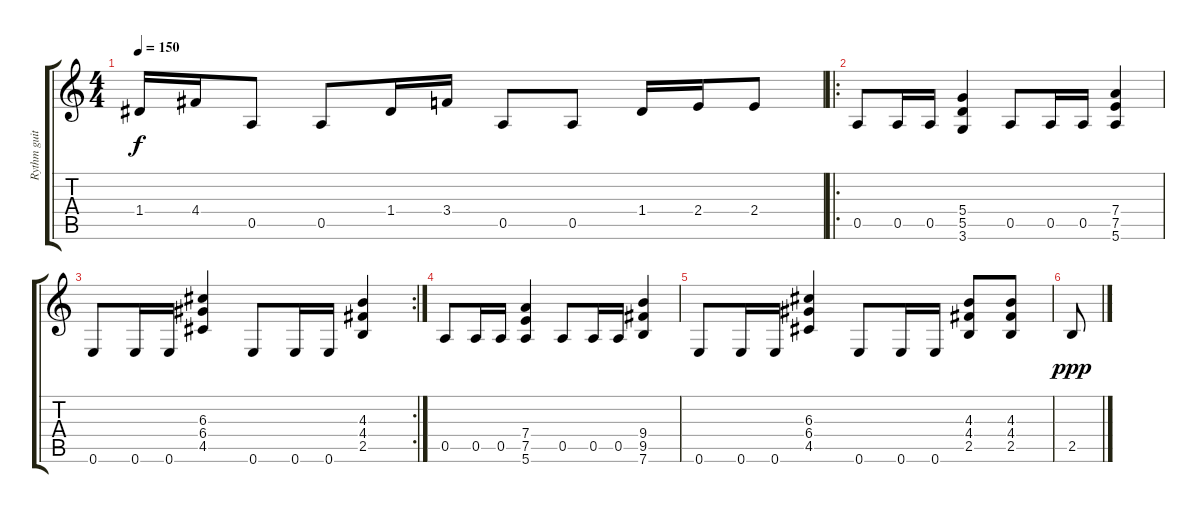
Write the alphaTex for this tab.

\track ("Rythm guitar" "Rythm guit") {instrument distortionguitar}
\staff {score tabs}
\tuning (E4 B3 G3 D3 A2 E2) {hide}
\ts (4 4)
\tempo 150
\clef g2
\ks c
1.4.16{dy f} 4.4.16 0.5.8 0.5.8 1.4.16 3.4.16 0.5.8 0.5.8 1.4.16 2.4.16 2.4.8 |
\ro
0.5.8 0.5.16 0.5.16 (5.4 5.5 3.6).4 0.5.8 0.5.16 0.5.16 (7.4 7.5 5.6).4 |
\rc 2
0.6.8 0.6.16 0.6.16 (6.3 6.4 4.5).4 0.6.8 0.6.16 0.6.16 (4.3 4.4 2.5).4 |
0.5.8 0.5.16 0.5.16 (7.4 7.5 5.6).4 0.5.8 0.5.16 0.5.16 (9.4 9.5 7.6).4 |
0.6.8 0.6.16 0.6.16 (6.3 6.4 4.5).4 0.6.8 0.6.16 0.6.16 (4.3 4.4 2.5).8 (4.3 4.4 2.5).8 |
2.5.8{dy ppp}
